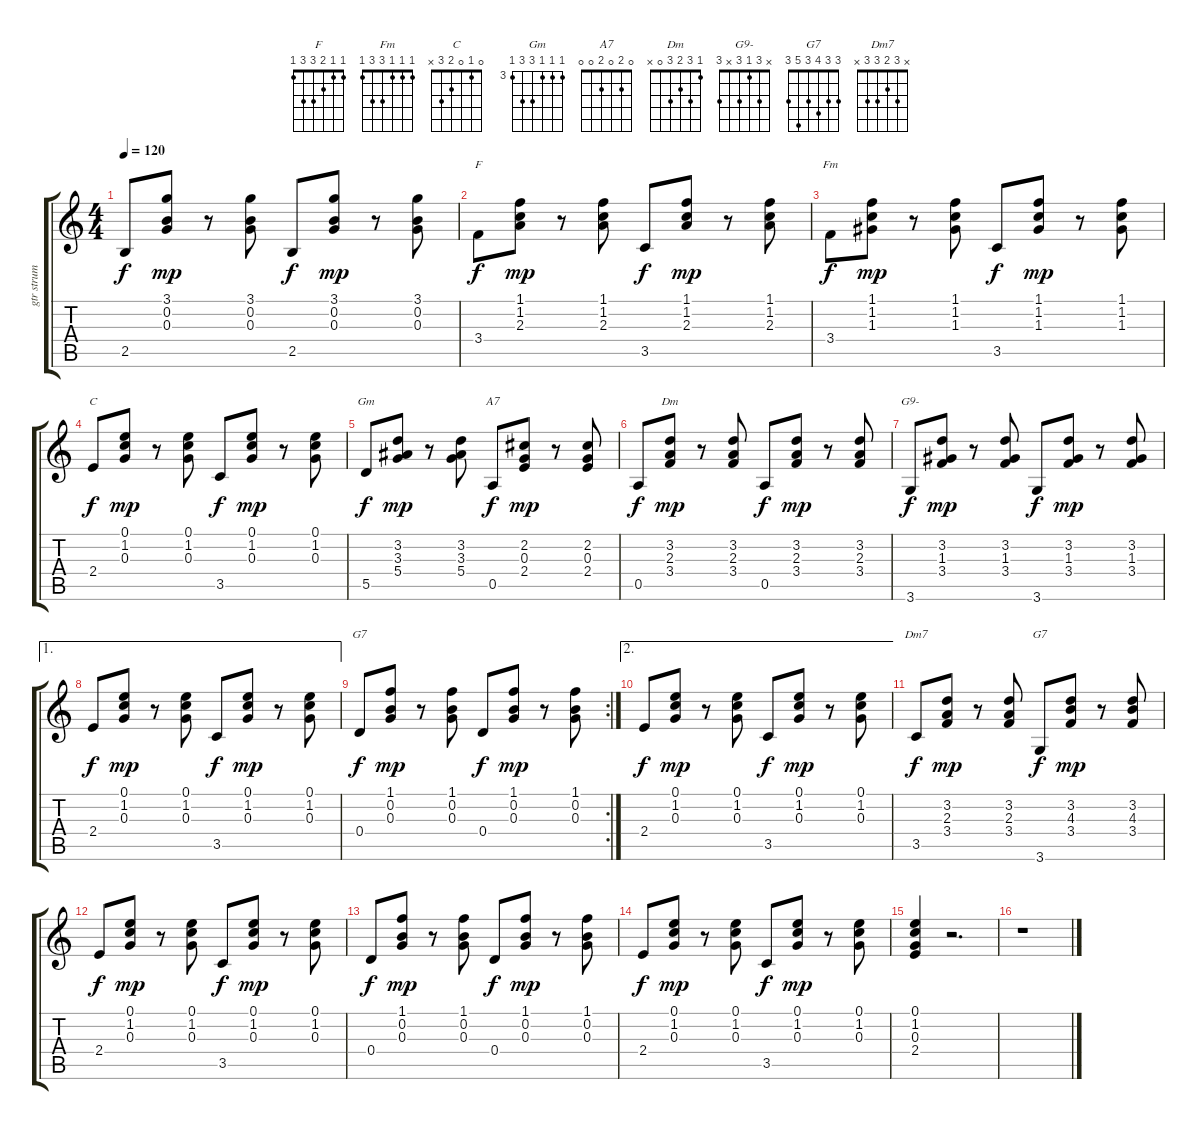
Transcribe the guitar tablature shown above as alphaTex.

\track ("gtr strum" "gtr strum") {instrument acousticguitarnylon}
\staff {score tabs}
\tuning (E4 B3 G3 D3 A2 E2) {hide}
\chord ("F" 1 1 2 3 3 1)
\chord ("Fm" 1 1 1 3 3 1)
\chord ("C" 0 1 0 2 3 x)
\chord ("Gm" 3 3 3 5 5 3) {firstfret 3}
\chord ("A7" 0 2 0 2 0 0)
\chord ("Dm" 1 3 2 3 0 x)
\chord ("G9-" x 3 1 3 x 3)
\chord ("G7" 1 0 0 0 2 3)
\chord ("Dm7" x 3 2 3 3 x)
\chord ("G7" 3 3 4 3 5 3)
\ts (4 4)
\tempo 120
\clef g2
\ks c
2.5.8{dy f} (3.1 0.2 0.3).8{dy mp} r.8 (3.1 0.2 0.3).8 2.5.8{dy f} (3.1 0.2 0.3).8{dy mp} r.8 (3.1 0.2 0.3).8 |
3.4.8{ch "F" dy f} (1.1 1.2 2.3).8{dy mp} r.8 (1.1 1.2 2.3).8 3.5.8{dy f} (1.1 1.2 2.3).8{dy mp} r.8 (1.1 1.2 2.3).8 |
3.4.8{ch "Fm" dy f} (1.1 1.2 1.3).8{dy mp} r.8 (1.1 1.2 1.3).8 3.5.8{dy f} (1.1 1.2 1.3).8{dy mp} r.8 (1.1 1.2 1.3).8 |
2.4.8{ch "C" dy f} (0.1 1.2 0.3).8{dy mp} r.8 (0.1 1.2 0.3).8 3.5.8{dy f} (0.1 1.2 0.3).8{dy mp} r.8 (0.1 1.2 0.3).8 |
5.5.8{ch "Gm" dy f} (3.2 3.3 5.4).8{dy mp} r.8 (3.2 3.3 5.4).8 0.5.8{ch "A7" dy f} (2.2 0.3 2.4).8{dy mp} r.8 (2.2 0.3 2.4).8 |
0.5.8{dy f} (3.2 2.3 3.4).8{ch "Dm" dy mp} r.8 (3.2 2.3 3.4).8 0.5.8{dy f} (3.2 2.3 3.4).8{dy mp} r.8 (3.2 2.3 3.4).8 |
3.6.8{ch "G9-" dy f} (3.2 1.3 3.4).8{dy mp} r.8 (3.2 1.3 3.4).8 3.6.8{dy f} (3.2 1.3 3.4).8{dy mp} r.8 (3.2 1.3 3.4).8 |
\ae 1
2.4.8{dy f} (0.1 1.2 0.3).8{dy mp} r.8 (0.1 1.2 0.3).8 3.5.8{dy f} (0.1 1.2 0.3).8{dy mp} r.8 (0.1 1.2 0.3).8 |
\rc 2
0.4.8{ch "G7" dy f} (1.1 0.2 0.3).8{dy mp} r.8 (1.1 0.2 0.3).8 0.4.8{dy f} (1.1 0.2 0.3).8{dy mp} r.8 (1.1 0.2 0.3).8 |
\ae 2
2.4.8{dy f} (0.1 1.2 0.3).8{dy mp} r.8 (0.1 1.2 0.3).8 3.5.8{dy f} (0.1 1.2 0.3).8{dy mp} r.8 (0.1 1.2 0.3).8 |
3.5.8{ch "Dm7" dy f} (3.2 2.3 3.4).8{dy mp} r.8 (3.2 2.3 3.4).8 3.6.8{ch "G7" dy f} (3.2 4.3 3.4).8{dy mp} r.8 (3.2 4.3 3.4).8 |
2.4.8{dy f} (0.1 1.2 0.3).8{dy mp} r.8 (0.1 1.2 0.3).8 3.5.8{dy f} (0.1 1.2 0.3).8{dy mp} r.8 (0.1 1.2 0.3).8 |
0.4.8{dy f} (1.1 0.2 0.3).8{dy mp} r.8 (1.1 0.2 0.3).8 0.4.8{dy f} (1.1 0.2 0.3).8{dy mp} r.8 (1.1 0.2 0.3).8 |
2.4.8{dy f} (0.1 1.2 0.3).8{dy mp} r.8 (0.1 1.2 0.3).8 3.5.8{dy f} (0.1 1.2 0.3).8{dy mp} r.8 (0.1 1.2 0.3).8 |
(0.1 1.2 0.3 2.4).4 r.2{d} |
r.1
